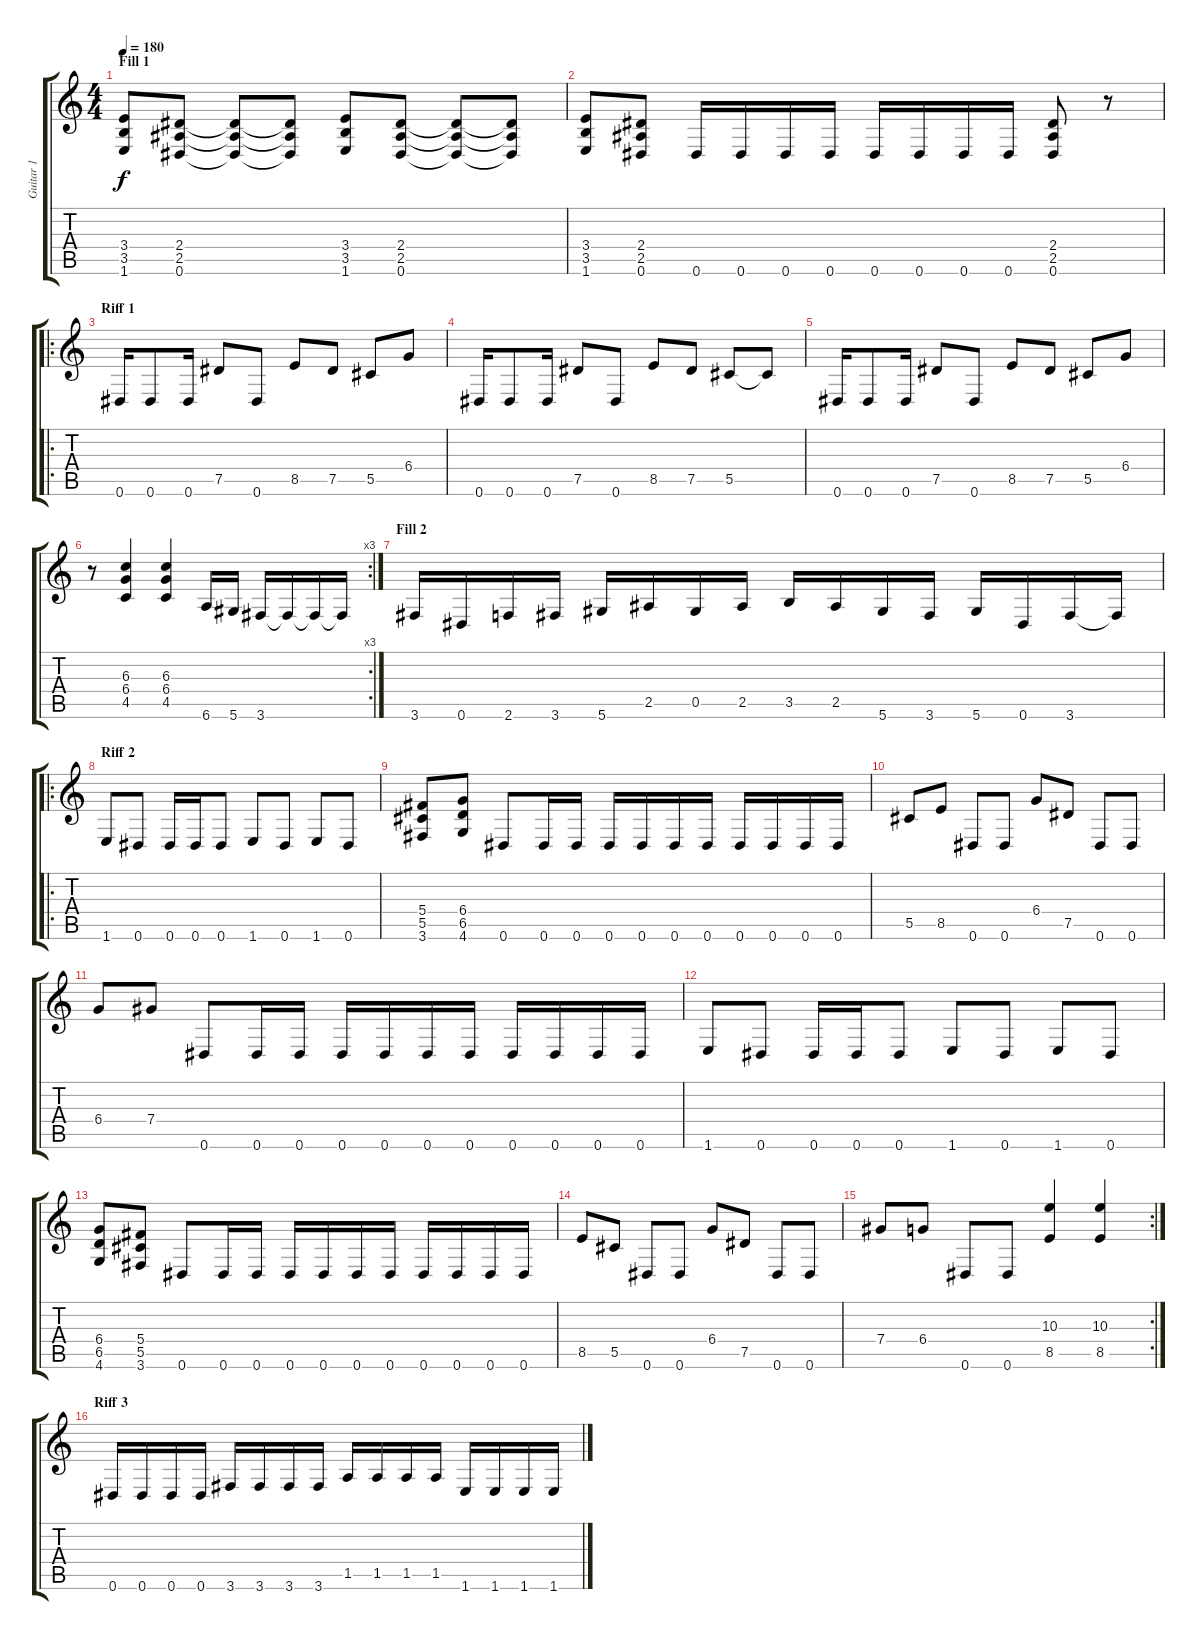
\track ("Guitar 1" "Guitar 1") {instrument overdrivenguitar}
\staff {score tabs}
\tuning (Eb4 Bb3 Gb3 Db3 Ab2 Eb2) {hide}
\ts (4 4)
\section ("" "Fill 1")
\tempo 180
\clef g2
\ks c
(3.4 3.5 1.6).8{dy f instrument overdrivenguitar} (2.4 2.5 0.6).8 (2.4{t} 2.5{t} 0.6{t}).8 (2.4{t} 2.5{t} 0.6{t}).8 (3.4 3.5 1.6).8 (2.4 2.5 0.6).8 (2.4{t} 2.5{t} 0.6{t}).8 (2.4{t} 2.5{t} 0.6{t}).8 |
(3.4 3.5 1.6).8 (2.4 2.5 0.6).8 0.6.16 0.6.16 0.6.16 0.6.16 0.6.16 0.6.16 0.6.16 0.6.16 (2.4 2.5 0.6).8 r.8 |
\ro
\section ("" "Riff 1")
0.6.16 0.6.8 0.6.16 7.5.8 0.6.8 8.5.8 7.5.8 5.5.8 6.4.8 |
0.6.16 0.6.8 0.6.16 7.5.8 0.6.8 8.5.8 7.5.8 5.5.8 5.5{t}.8 |
0.6.16 0.6.8 0.6.16 7.5.8 0.6.8 8.5.8 7.5.8 5.5.8 6.4.8 |
\rc 3
r.8 (6.3 6.4 4.5).4 (6.3 6.4 4.5).4 6.6.16 5.6.16 3.6.16 3.6{t}.16 3.6{t}.16 3.6{t}.16 |
\section ("" "Fill 2")
3.6.16 0.6.16 2.6.16 3.6.16 5.6.16 2.5.16 0.5.16 2.5.16 3.5.16 2.5.16 5.6.16 3.6.16 5.6.16 0.6.16 3.6.16 3.6{t}.16 |
\ro
\section ("" "Riff 2")
1.6.8 0.6.8 0.6.16 0.6.16 0.6.8 1.6.8 0.6.8 1.6.8 0.6.8 |
(5.4 5.5 3.6).8 (6.4 6.5 4.6).8 0.6.8 0.6.16 0.6.16 0.6.16 0.6.16 0.6.16 0.6.16 0.6.16 0.6.16 0.6.16 0.6.16 |
5.5.8 8.5.8 0.6.8 0.6.8 6.4.8 7.5.8 0.6.8 0.6.8 |
6.4.8 7.4.8 0.6.8 0.6.16 0.6.16 0.6.16 0.6.16 0.6.16 0.6.16 0.6.16 0.6.16 0.6.16 0.6.16 |
1.6.8 0.6.8 0.6.16 0.6.16 0.6.8 1.6.8 0.6.8 1.6.8 0.6.8 |
(6.4 6.5 4.6).8 (5.4 5.5 3.6).8 0.6.8 0.6.16 0.6.16 0.6.16 0.6.16 0.6.16 0.6.16 0.6.16 0.6.16 0.6.16 0.6.16 |
8.5.8 5.5.8 0.6.8 0.6.8 6.4.8 7.5.8 0.6.8 0.6.8 |
\rc 2
7.4.8 6.4.8 0.6.8 0.6.8 (10.3 8.5).4 (10.3 8.5).4 |
\section ("" "Riff 3")
0.6.16 0.6.16 0.6.16 0.6.16 3.6.16 3.6.16 3.6.16 3.6.16 1.5.16 1.5.16 1.5.16 1.5.16 1.6.16 1.6.16 1.6.16 1.6.16
